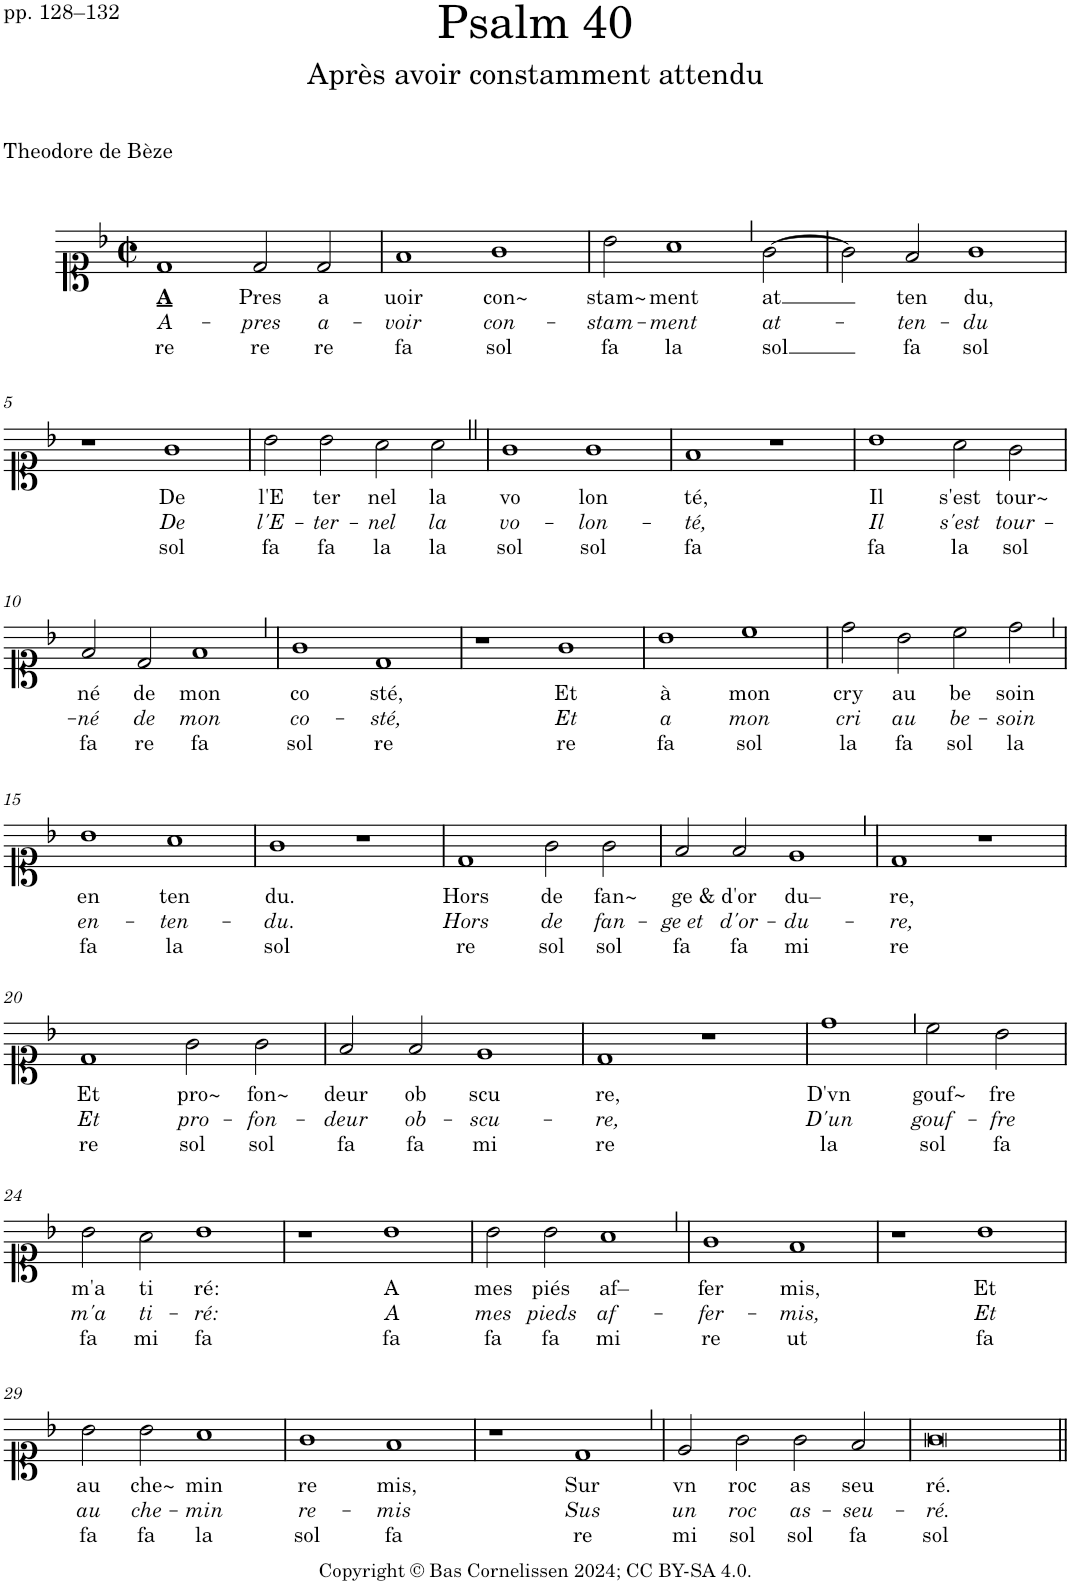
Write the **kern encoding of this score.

**kern	**text	**text	**text
*part1	*part1	*part1	*part1
*staff1	*staff1	*staff1	*staff1
*I"Voice	*	*	*
*I'Vo.	*	*	*
*clefC1	*	*	*
*k[b-]	*	*	*
*M4/2	*	*	*
*met(c|)	*	*	*
=1	=1	=1	=1
!	!LO:LY:b	!LO:LY:b	!LO:LY:b
1d	A	A-	re
!	!LO:LY:b	!LO:LY:b	!LO:LY:b
2d/	Pres	-pres	re
!	!LO:LY:b	!LO:LY:b	!LO:LY:b
2d/	a	a-	re
=2	=2	=2	=2
!	!LO:LY:b	!LO:LY:b	!LO:LY:b
1f	uoir	-voir	fa
!	!LO:LY:b	!LO:LY:b	!LO:LY:b
1g	con~	con-	sol
=3	=3	=3	=3
!	!LO:LY:b	!LO:LY:b	!LO:LY:b
2b-\	stam~	-stam-	fa
!	!LO:LY:b	!LO:LY:b	!LO:LY:b
1aZ	ment	-ment	la
!	!LO:LY:b	!LO:LY:b	!LO:LY:b
[2g\	at	at-	sol
=4	=4	=4	=4
2g\]	.	.	.
!	!LO:LY:b	!LO:LY:b	!LO:LY:b
2f/	ten	-ten-	fa
!	!LO:LY:b	!LO:LY:b	!LO:LY:b
1g	du,	-du	sol
!!LO:LB:g=z
=5	=5	=5	=5
1r	.	.	.
!	!LO:LY:b	!LO:LY:b	!LO:LY:b
1g	De	De	sol
=6	=6	=6	=6
!	!LO:LY:b	!LO:LY:b	!LO:LY:b
2b-\	l'E	l'E-	fa
!	!LO:LY:b	!LO:LY:b	!LO:LY:b
2b-\	ter	-ter-	fa
!	!LO:LY:b	!LO:LY:b	!LO:LY:b
2a\	nel	-nel	la
!	!LO:LY:b	!LO:LY:b	!LO:LY:b
2aZ\	la	la	la
=7	=7	=7	=7
!	!LO:LY:b	!LO:LY:b	!LO:LY:b
1g	vo	vo-	sol
!	!LO:LY:b	!LO:LY:b	!LO:LY:b
1g	lon	-lon-	sol
=8	=8	=8	=8
!	!LO:LY:b	!LO:LY:b	!LO:LY:b
1f	té,	-té,	fa
1r	.	.	.
=9	=9	=9	=9
!	!LO:LY:b	!LO:LY:b	!LO:LY:b
1b-	Il	Il	fa
!	!LO:LY:b	!LO:LY:b	!LO:LY:b
2a\	s'est	s'est	la
!	!LO:LY:b	!LO:LY:b	!LO:LY:b
2g\	tour~	tour-	sol
!!LO:LB:g=z
=10	=10	=10	=10
!	!LO:LY:b	!LO:LY:b	!LO:LY:b
2f/	né	-né	fa
!	!LO:LY:b	!LO:LY:b	!LO:LY:b
2d/	de	de	re
!	!LO:LY:b	!LO:LY:b	!LO:LY:b
1fZ	mon	mon	fa
=11	=11	=11	=11
!	!LO:LY:b	!LO:LY:b	!LO:LY:b
1g	co	co-	sol
!	!LO:LY:b	!LO:LY:b	!LO:LY:b
1d	sté,	-sté,	re
=12	=12	=12	=12
1r	.	.	.
!	!LO:LY:b	!LO:LY:b	!LO:LY:b
1g	Et	Et	re
=13	=13	=13	=13
!	!LO:LY:b	!LO:LY:b	!LO:LY:b
1b-	à	a	fa
!	!LO:LY:b	!LO:LY:b	!LO:LY:b
1cc	mon	mon	sol
=14	=14	=14	=14
!	!LO:LY:b	!LO:LY:b	!LO:LY:b
2dd\	cry	cri	la
!	!LO:LY:b	!LO:LY:b	!LO:LY:b
2b-\	au	au	fa
!	!LO:LY:b	!LO:LY:b	!LO:LY:b
2cc\	be	be-	sol
!	!LO:LY:b	!LO:LY:b	!LO:LY:b
2ddZ\	soin	-soin	la
!!LO:LB:g=z
=15	=15	=15	=15
!	!LO:LY:b	!LO:LY:b	!LO:LY:b
1b-	en	en-	fa
!	!LO:LY:b	!LO:LY:b	!LO:LY:b
1a	ten	-ten-	la
=16	=16	=16	=16
!	!LO:LY:b	!LO:LY:b	!LO:LY:b
1g	du.	-du.	sol
1r	.	.	.
=17	=17	=17	=17
!	!LO:LY:b	!LO:LY:b	!LO:LY:b
1d	Hors	Hors	re
!	!LO:LY:b	!LO:LY:b	!LO:LY:b
2g\	de	de	sol
!	!LO:LY:b	!LO:LY:b	!LO:LY:b
2g\	fan~	fan-	sol
=18	=18	=18	=18
!	!LO:LY:b	!LO:LY:b	!LO:LY:b
2f/	ge &	-ge et	fa
!	!LO:LY:b	!LO:LY:b	!LO:LY:b
2f/	d'or	d'or-	fa
!	!LO:LY:b	!LO:LY:b	!LO:LY:b
1eZ	du–	-du-	mi
=19	=19	=19	=19
!	!LO:LY:b	!LO:LY:b	!LO:LY:b
1d	re,	-re,	re
1r	.	.	.
!!LO:LB:g=z
=20	=20	=20	=20
!	!LO:LY:b	!LO:LY:b	!LO:LY:b
1d	Et	Et	re
!	!LO:LY:b	!LO:LY:b	!LO:LY:b
2g\	pro~	pro-	sol
!	!LO:LY:b	!LO:LY:b	!LO:LY:b
2g\	fon~	-fon-	sol
=21	=21	=21	=21
!	!LO:LY:b	!LO:LY:b	!LO:LY:b
2f/	deur	-deur	fa
!	!LO:LY:b	!LO:LY:b	!LO:LY:b
2f/	ob	ob-	fa
!	!LO:LY:b	!LO:LY:b	!LO:LY:b
1e	scu	-scu-	mi
=22	=22	=22	=22
!	!LO:LY:b	!LO:LY:b	!LO:LY:b
1d	re,	-re,	re
1r	.	.	.
=23	=23	=23	=23
!	!LO:LY:b	!LO:LY:b	!LO:LY:b
1ddZ	D'vn	D'un	la
!	!LO:LY:b	!LO:LY:b	!LO:LY:b
2cc\	gouf~	gouf-	sol
!	!LO:LY:b	!LO:LY:b	!LO:LY:b
2b-\	fre	-fre	fa
!!LO:LB:g=z
=24	=24	=24	=24
!	!LO:LY:b	!LO:LY:b	!LO:LY:b
2b-\	m'a	m'a	fa
!	!LO:LY:b	!LO:LY:b	!LO:LY:b
2a\	ti	ti-	mi
!	!LO:LY:b	!LO:LY:b	!LO:LY:b
1b-	ré:	-ré:	fa
=25	=25	=25	=25
1r	.	.	.
!	!LO:LY:b	!LO:LY:b	!LO:LY:b
1b-	A	A	fa
=26	=26	=26	=26
!	!LO:LY:b	!LO:LY:b	!LO:LY:b
2b-\	mes	mes	fa
!	!LO:LY:b	!LO:LY:b	!LO:LY:b
2b-\	piés	pieds	fa
!	!LO:LY:b	!LO:LY:b	!LO:LY:b
1aZ	af–	af-	mi
=27	=27	=27	=27
!	!LO:LY:b	!LO:LY:b	!LO:LY:b
1g	fer	-fer-	re
!	!LO:LY:b	!LO:LY:b	!LO:LY:b
1f	mis,	-mis,	ut
=28	=28	=28	=28
1r	.	.	.
!	!LO:LY:b	!LO:LY:b	!LO:LY:b
1b-	Et	Et	fa
!!LO:LB:g=z
=29	=29	=29	=29
!	!LO:LY:b	!LO:LY:b	!LO:LY:b
2b-\	au	au	fa
!	!LO:LY:b	!LO:LY:b	!LO:LY:b
2b-\	che~	che-	fa
!	!LO:LY:b	!LO:LY:b	!LO:LY:b
1a	min	-min	la
=30	=30	=30	=30
!	!LO:LY:b	!LO:LY:b	!LO:LY:b
1g	re	re-	sol
!	!LO:LY:b	!LO:LY:b	!LO:LY:b
1f	mis,	-mis	fa
=31	=31	=31	=31
1r	.	.	.
!	!LO:LY:b	!LO:LY:b	!LO:LY:b
1dZ	Sur	Sus	re
=32	=32	=32	=32
!	!LO:LY:b	!LO:LY:b	!LO:LY:b
2e/	vn	un	mi
!	!LO:LY:b	!LO:LY:b	!LO:LY:b
2g\	roc	roc	sol
!	!LO:LY:b	!LO:LY:b	!LO:LY:b
2g\	as	as-	sol
!	!LO:LY:b	!LO:LY:b	!LO:LY:b
2f/	seu	-seu-	fa
=33	=33	=33	=33
!	!LO:LY:b	!LO:LY:b	!LO:LY:b
0g	ré.	-ré.	sol
=||	=||	=||	=||
*-	*-	*-	*-
